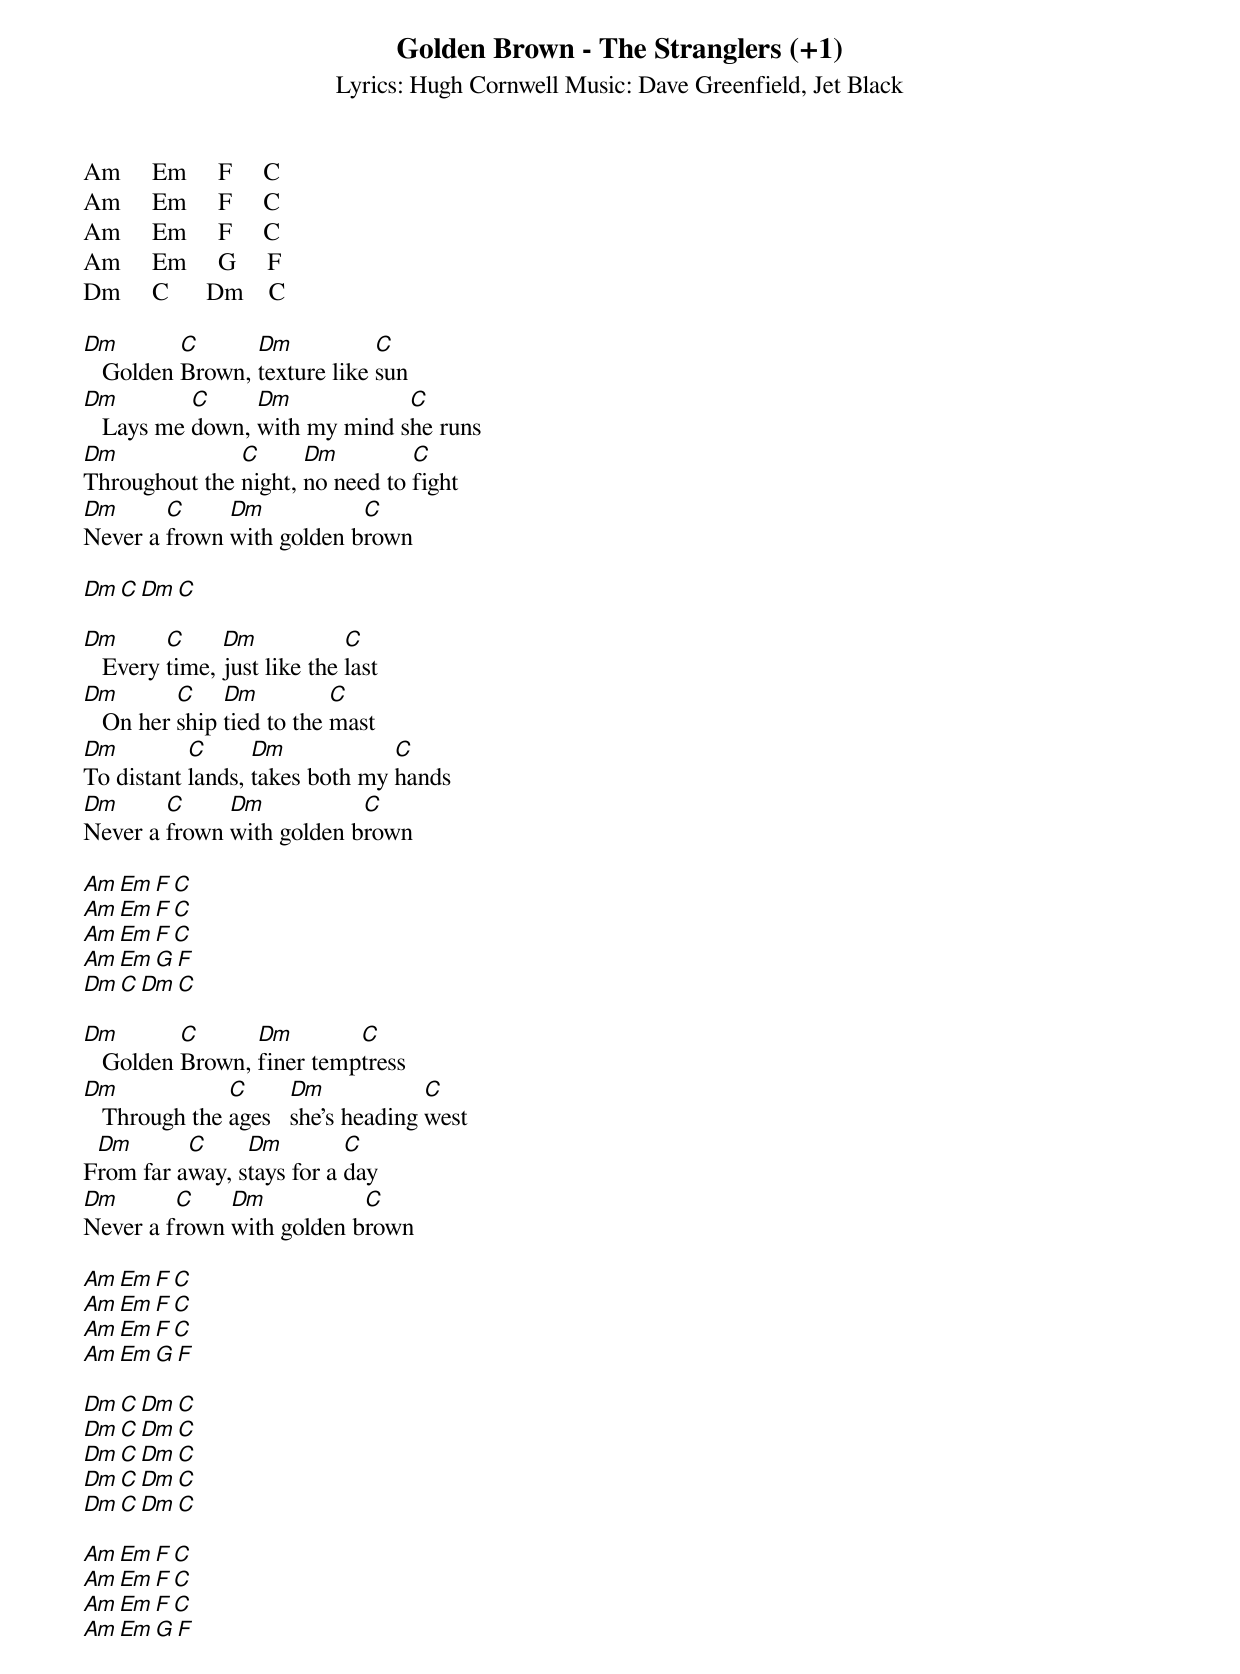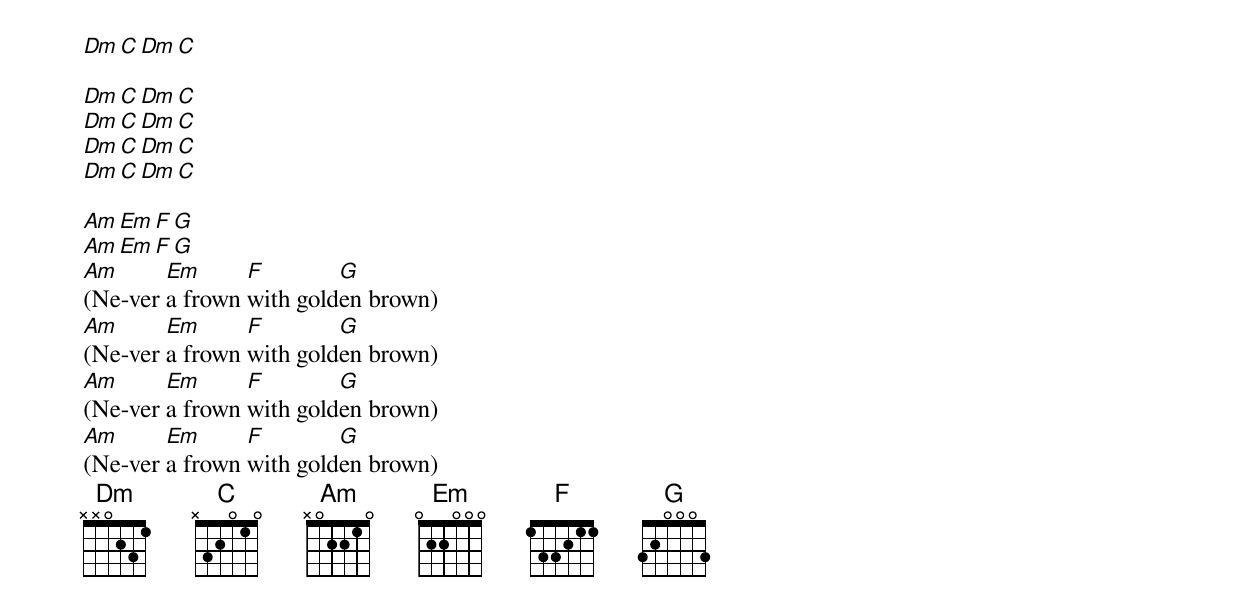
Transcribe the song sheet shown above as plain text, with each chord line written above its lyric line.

Golden Brown - The Stranglers (+1)
Lyrics: Hugh Cornwell Music: Dave Greenfield, Jet Black

Am     Em     F     C
Am     Em     F     C
Am     Em     F     C
Am     Em     G     F
Dm     C      Dm    C

Dm        C      Dm           C
   Golden Brown, texture like sun
Dm         C     Dm            C
   Lays me down, with my mind she runs
Dm             C      Dm         C
Throughout the night, no need to fight
Dm      C     Dm           C
Never a frown with golden brown

Dm    C   Dm   C

Dm       C     Dm            C
   Every time, just like the last
Dm        C    Dm          C
   On her ship tied to the mast
Dm         C      Dm            C
To distant lands, takes both my hands
Dm      C     Dm           C
Never a frown with golden brown

Am     Em     F     C
Am     Em     F     C
Am     Em     F     C
Am     Em     G     F
Dm     C      Dm    C

Dm        C      Dm        C
   Golden Brown, finer temptress
Dm             C      Dm            C
   Through the ages   she's heading west
 Dm       C     Dm         C
From far away, stays for a day
Dm       C    Dm           C
Never a frown with golden brown

Am     Em     F     C
Am     Em     F     C
Am     Em     F     C
Am     Em     G     F

{Guitar solo}
Dm     C      Dm     C
Dm     C      Dm     C
Dm     C      Dm     C
Dm     C      Dm     C
Dm     C      Dm     C

Am     Em     F      C
Am     Em     F      C
Am     Em     F      C
Am     Em     G      F
Dm     C      Dm     C

{Singer, no lyrics}
Dm     C      Dm     C
Dm     C      Dm     C
Dm     C      Dm     C
Dm      C     Dm      C

Am      Em      F        G
Am      Em      F        G
Am      Em      F        G
(Ne-ver a frown with golden brown)
Am      Em      F        G
(Ne-ver a frown with golden brown)
Am      Em      F        G
(Ne-ver a frown with golden brown)
Am      Em      F        G
(Ne-ver a frown with golden brown)
